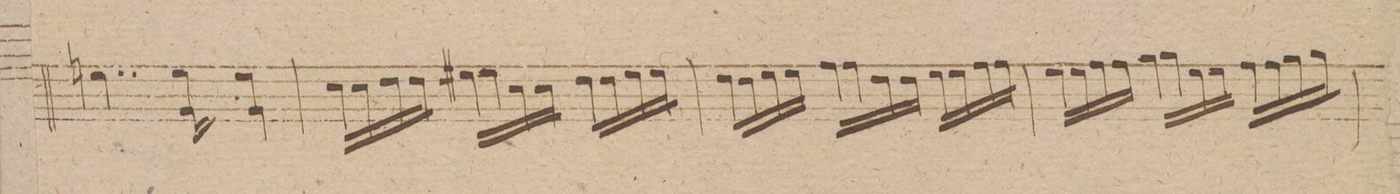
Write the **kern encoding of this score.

**kern	**dynam
*I"Viola.	*
*clefC3	*
*k[f#]	*
*M3/4	*
4..fn\	.
16f\ 16A\	.
4f\ 4A\	.
=74	=74
16d\LL	.
16d\	.
16e\	.
16e\JJ	.
16f#X\LL	.
16f#\	.
16d\	.
16d\JJ	.
16e\LL	.
16e\	.
16f#\	.
16f#\JJ	.
=75	=75
16e\LL	.
16e\	.
16f#\	.
16f#\JJ	.
16g\LL	.
16g\	.
16e\	.
16e\JJ	.
16f#\LL	.
16f#\	.
16g\	.
16g\JJ	.
=76	=76
16f#\LL	.
16f#\	.
16g\	.
16g\JJ	.
16a\LL	.
16a\	.
16f#\	.
16f#\JJ	.
16g\LL	.
16g\	.
16a\	.
16a\JJ	.
=77	=77
*-	*-
